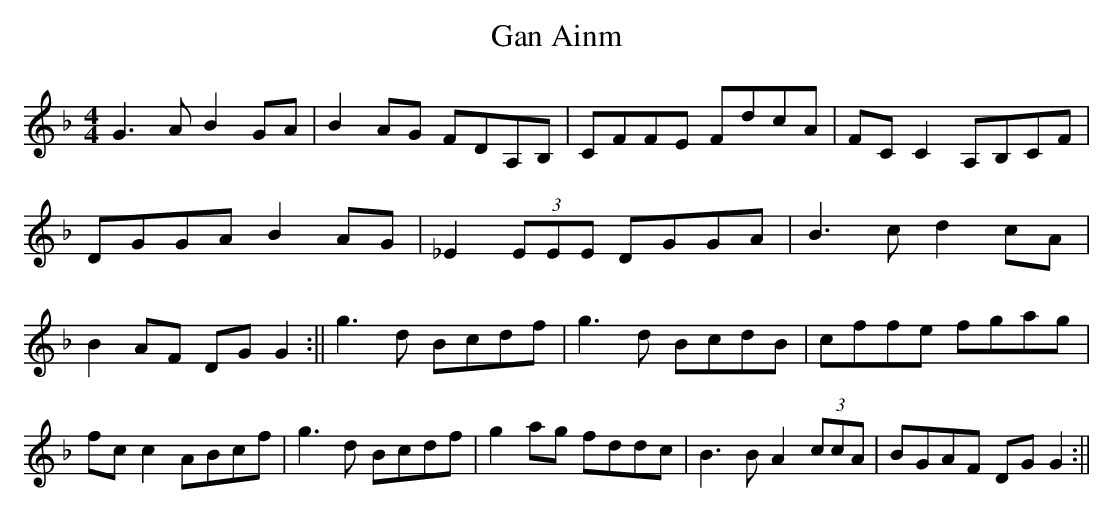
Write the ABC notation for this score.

X:1
T:Gan Ainm
M:4/4
L:1/8
K:F
G3A B2GA|B2AG FDA,B,|CFFE FdcA|FCC2 A,B,CF|\
DGGA B2AG|_E2 (3EEE DGGA|B3c d2cA|B2AF DGG2:||\
g3d Bcdf|g3d BcdB|cffe fgag|fcc2 ABcf|\
g3d Bcdf|g2ag fddc|B3B A2 (3ccA|BGAF DGG2:||
